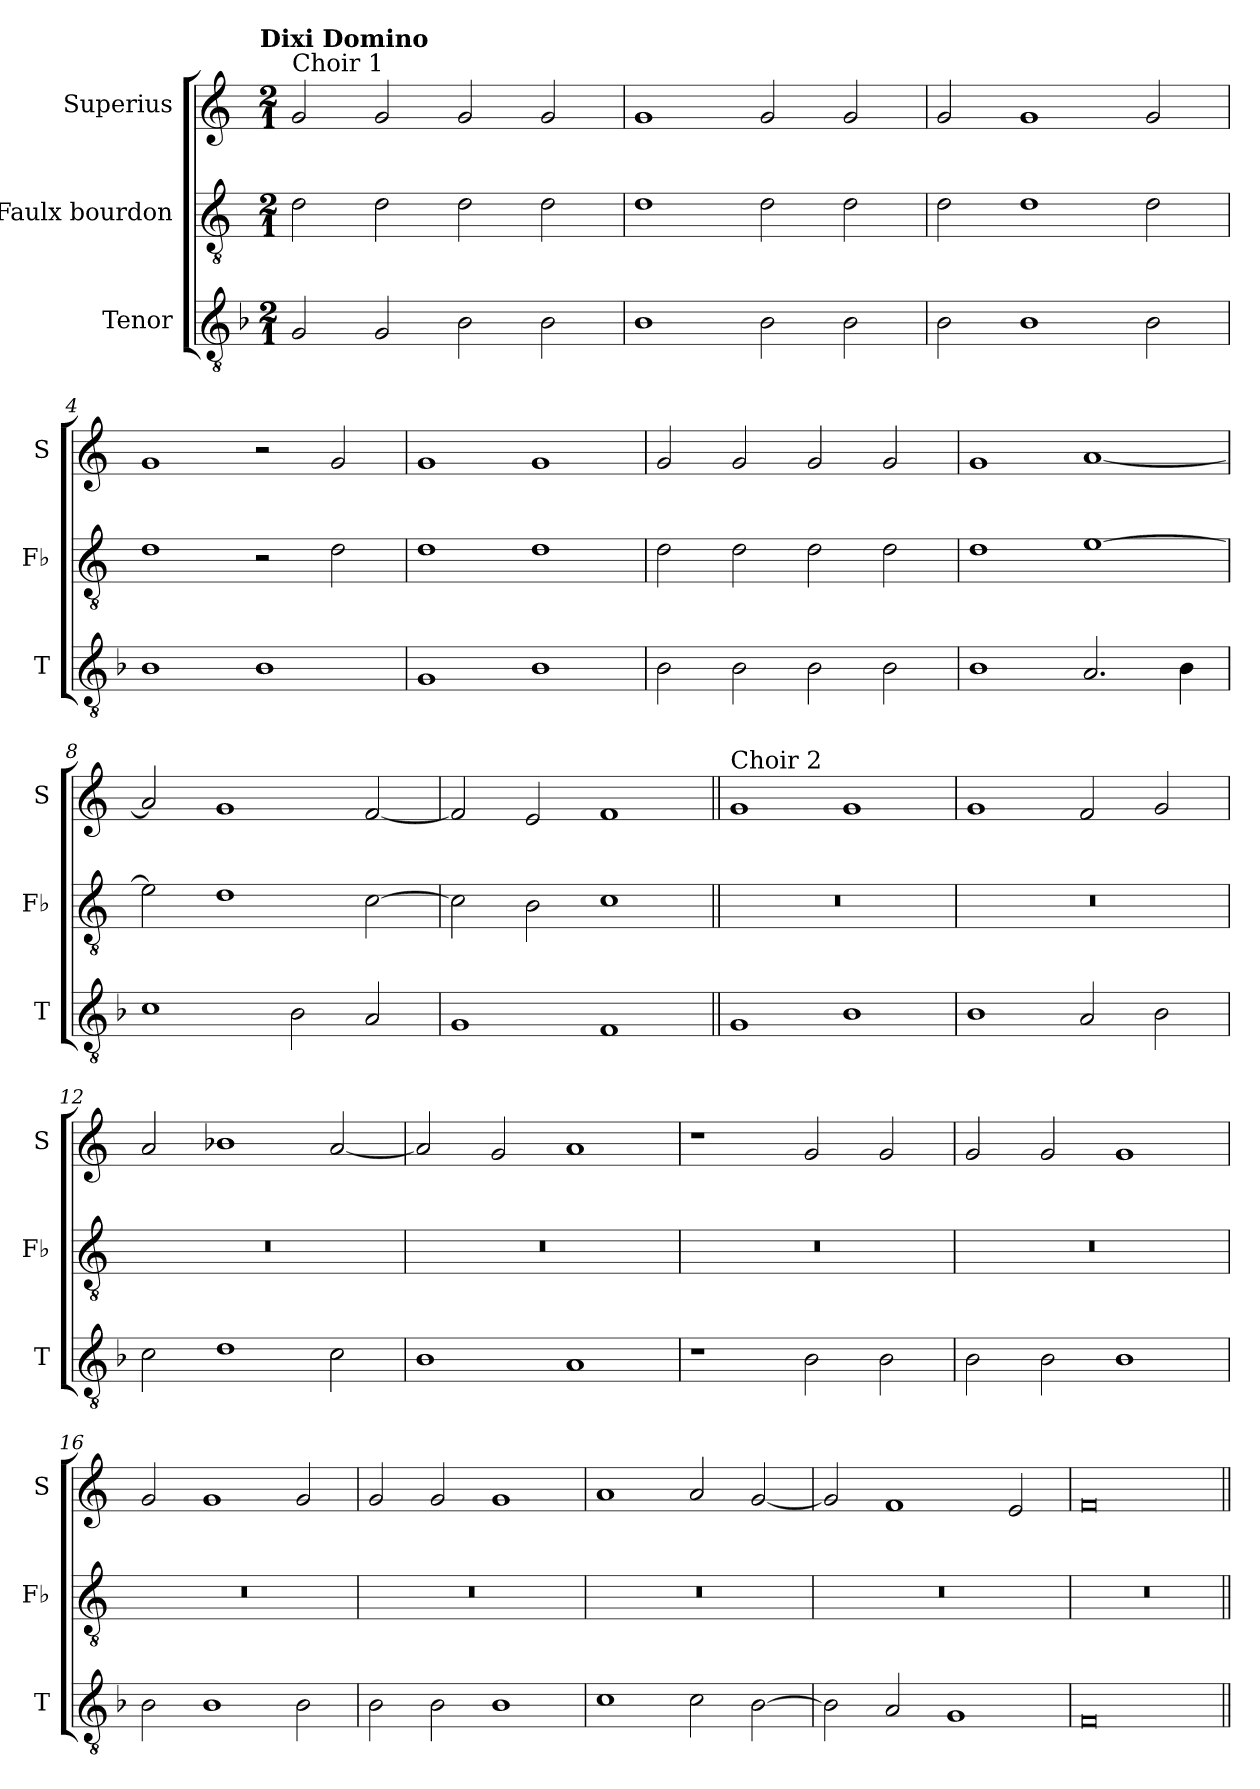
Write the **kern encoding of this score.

**kern	**kern	**kern
*part3	*part2	*part1
*staff3	*staff2	*staff1
*I"Tenor	*I"Faulx bourdon	*I"Superius
*I'T	*I'Fb	*I'S
*clefGv2	*clefGv2	*clefG2
*k[b-]	*k[]	*k[]
!!LO:TX:omd:t=Dixi Domino
*M2/1	*M2/1	*M2/1
=1	=1	=1
!	!	!LO:TX:a:t=Choir 1
2G/	2d\	2g/
2G/	2d\	2g/
2B-\	2d\	2g/
2B-\	2d\	2g/
=2	=2	=2
1B-	1d	1g
2B-\	2d\	2g/
2B-\	2d\	2g/
=3	=3	=3
2B-\	2d\	2g/
1B-	1d	1g
2B-\	2d\	2g/
=4	=4	=4
1B-	1d	1g
1B-	2r	2r
.	2d\	2g/
=5	=5	=5
1G	1d	1g
1B-	1d	1g
=6	=6	=6
2B-\	2d\	2g/
2B-\	2d\	2g/
2B-\	2d\	2g/
2B-\	2d\	2g/
=7	=7	=7
1B-	1d	1g
2.A/	[1e	[1a
4B-\	.	.
=8	=8	=8
1c	2e\]	2a/]
.	1d	1g
2B-\	.	.
2A/	[2c\	[2f/
=9	=9	=9
1G	2c\]	2f/]
.	2B\	2e/
1F	1c	1f
=10||	=10||	=10||
!	!	!LO:TX:a:t=Choir 2
1G	0r	1g
1B-	.	1g
=11	=11	=11
1B-	0r	1g
2A/	.	2f/
2B-\	.	2g/
=12	=12	=12
2c\	0r	2a/
1d	.	1b-X
2c\	.	[2a/
=13	=13	=13
1B-	0r	2a/]
.	.	2g/
1A	.	1a
=14	=14	=14
1r	0r	1r
2B-\	.	2g/
2B-\	.	2g/
=15	=15	=15
2B-\	0r	2g/
2B-\	.	2g/
1B-	.	1g
=16	=16	=16
2B-\	0r	2g/
1B-	.	1g
2B-\	.	2g/
=17	=17	=17
2B-\	0r	2g/
2B-\	.	2g/
1B-	.	1g
=18	=18	=18
1c	0r	1a
2c\	.	2a/
[2B-\	.	[2g/
=19	=19	=19
2B-\]	0r	2g/]
2A/	.	1f
1G	.	.
.	.	2e/
=20	=20	=20
0F	0r	0f
=||	=||	=||
*-	*-	*-
